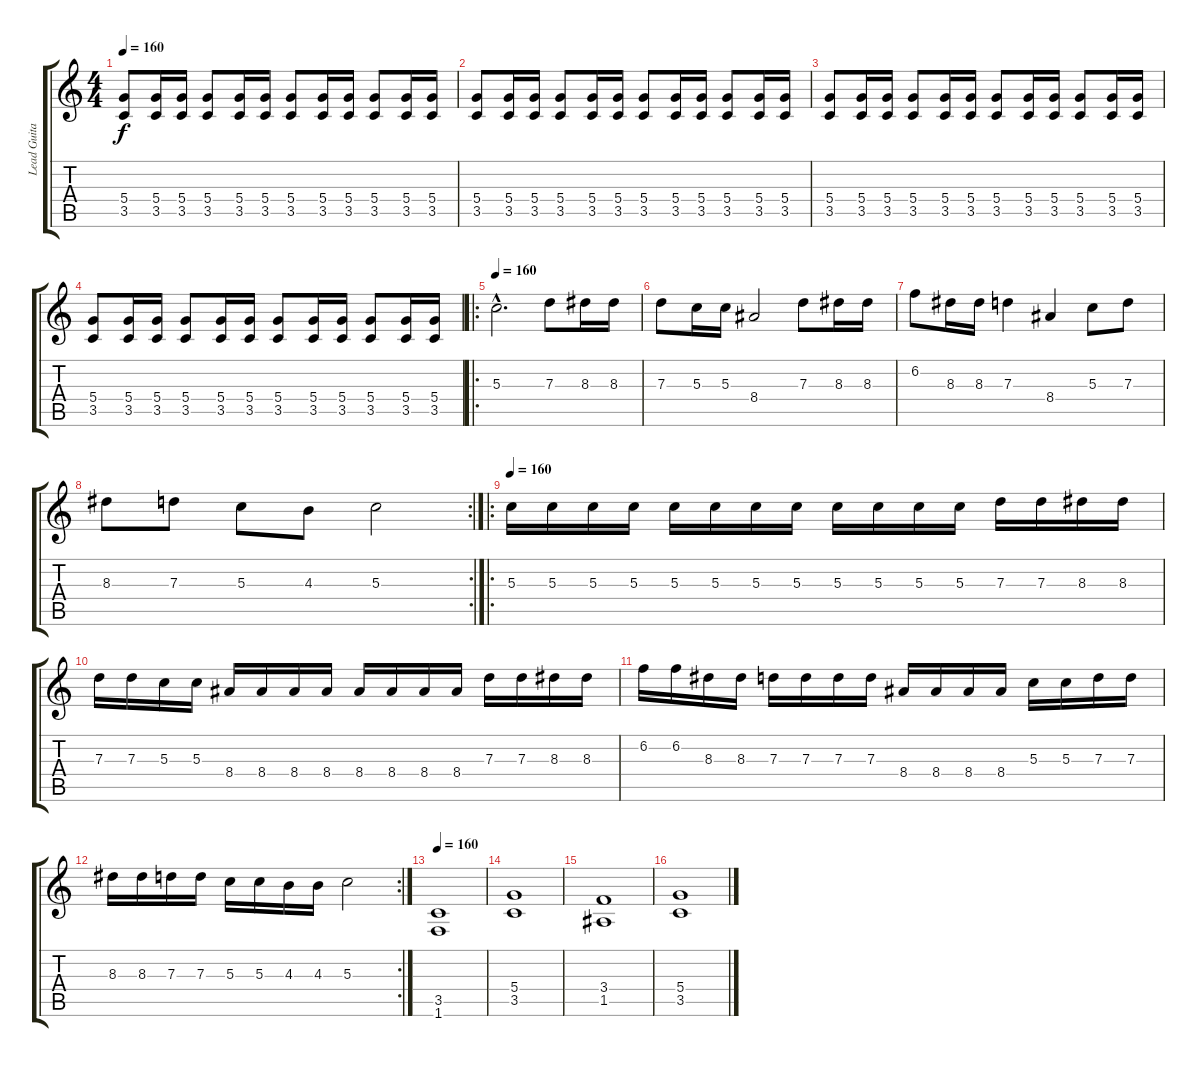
\track ("Lead Guitar" "Lead Guita") {instrument distortionguitar}
\staff {score tabs}
\tuning (E4 B3 G3 D3 A2 E2) {hide}
\ts (4 4)
\tempo 160
\clef g2
\ks c
(5.4 3.5).8{dy f} (5.4 3.5).16 (5.4 3.5).16 (5.4 3.5).8 (5.4 3.5).16 (5.4 3.5).16 (5.4 3.5).8 (5.4 3.5).16 (5.4 3.5).16 (5.4 3.5).8 (5.4 3.5).16 (5.4 3.5).16 |
(5.4 3.5).8 (5.4 3.5).16 (5.4 3.5).16 (5.4 3.5).8 (5.4 3.5).16 (5.4 3.5).16 (5.4 3.5).8 (5.4 3.5).16 (5.4 3.5).16 (5.4 3.5).8 (5.4 3.5).16 (5.4 3.5).16 |
(5.4 3.5).8 (5.4 3.5).16 (5.4 3.5).16 (5.4 3.5).8 (5.4 3.5).16 (5.4 3.5).16 (5.4 3.5).8 (5.4 3.5).16 (5.4 3.5).16 (5.4 3.5).8 (5.4 3.5).16 (5.4 3.5).16 |
(5.4 3.5).8 (5.4 3.5).16 (5.4 3.5).16 (5.4 3.5).8 (5.4 3.5).16 (5.4 3.5).16 (5.4 3.5).8 (5.4 3.5).16 (5.4 3.5).16 (5.4 3.5).8 (5.4 3.5).16 (5.4 3.5).16 |
\ro
\tempo 160
5.3{hac}.2{d} 7.3.8 8.3.16 8.3.16 |
7.3.8 5.3.16 5.3.16 8.4.2 7.3.8 8.3.16 8.3.16 |
6.2.8 8.3.16 8.3.16 7.3.4 8.4.4 5.3.8 7.3.8 |
\rc 2
8.3.8 7.3.8 5.3.8 4.3.8 5.3.2 |
\ro
\tempo 160
5.3.16 5.3.16 5.3.16 5.3.16 5.3.16 5.3.16 5.3.16 5.3.16 5.3.16 5.3.16 5.3.16 5.3.16 7.3.16 7.3.16 8.3.16 8.3.16 |
7.3.16 7.3.16 5.3.16 5.3.16 8.4.16 8.4.16 8.4.16 8.4.16 8.4.16 8.4.16 8.4.16 8.4.16 7.3.16 7.3.16 8.3.16 8.3.16 |
6.2.16 6.2.16 8.3.16 8.3.16 7.3.16 7.3.16 7.3.16 7.3.16 8.4.16 8.4.16 8.4.16 8.4.16 5.3.16 5.3.16 7.3.16 7.3.16 |
\rc 2
8.3.16 8.3.16 7.3.16 7.3.16 5.3.16 5.3.16 4.3.16 4.3.16 5.3.2 |
\tempo 160
(3.5 1.6).1{volume 10} |
(5.4 3.5).1 |
(3.4 1.5).1 |
(5.4 3.5).1
